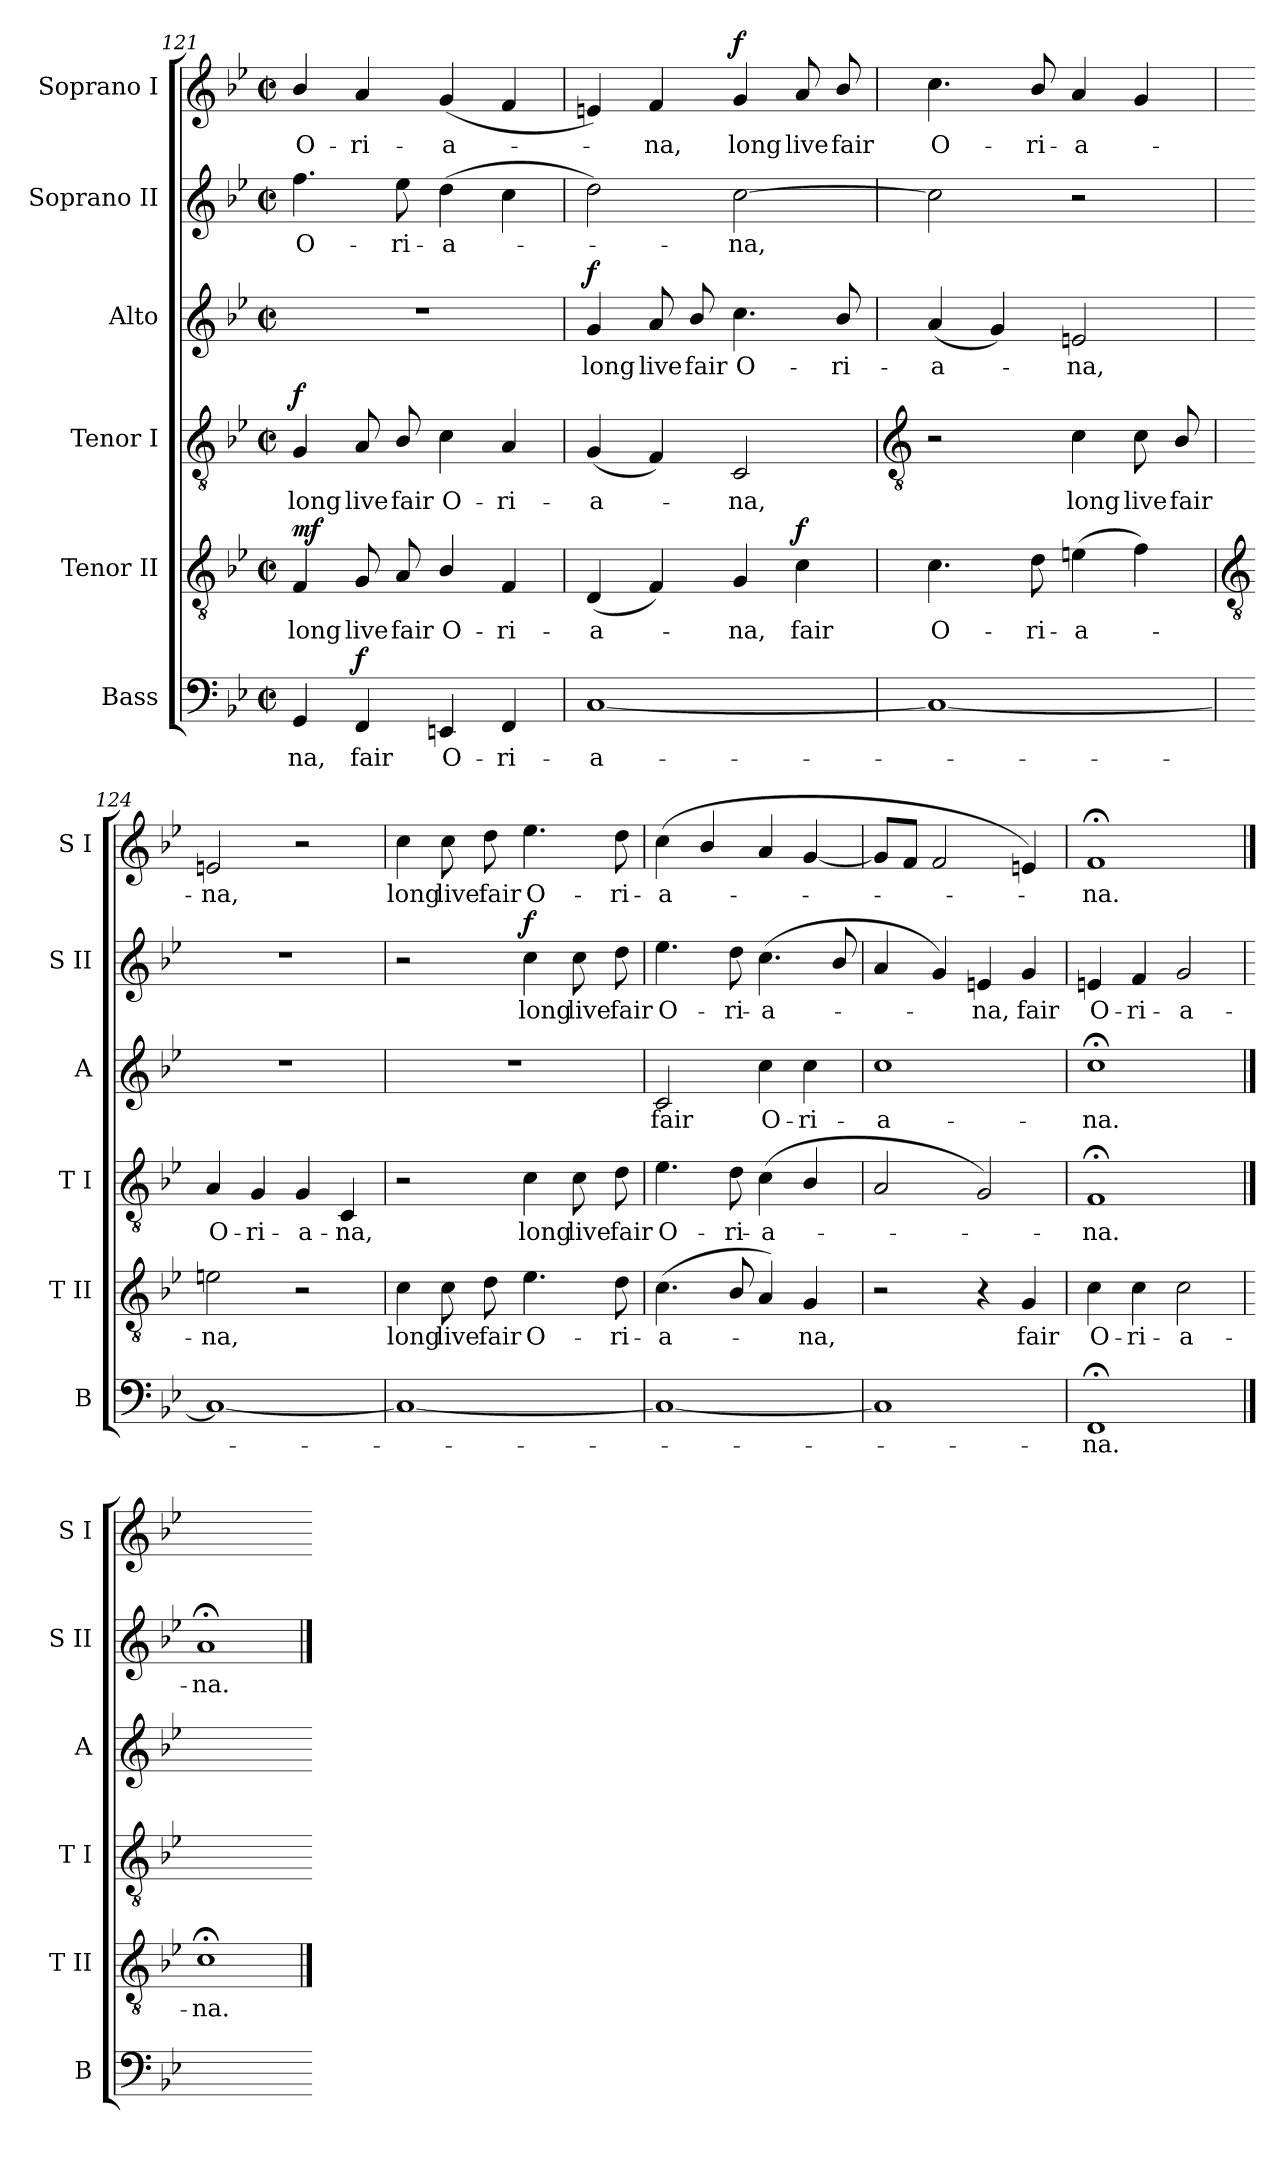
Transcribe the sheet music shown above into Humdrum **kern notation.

**kern	**text	**dynam	**kern	**text	**dynam	**kern	**text	**dynam	**kern	**text	**dynam	**kern	**text	**dynam	**kern	**text	**dynam
*part6	*part6	*part6	*part5	*part5	*part5	*part4	*part4	*part4	*part3	*part3	*part3	*part2	*part2	*part2	*part1	*part1	*part1
*staff6	*staff6	*staff6	*staff5	*staff5	*staff5	*staff4	*staff4	*staff4	*staff3	*staff3	*staff3	*staff2	*staff2	*staff2	*staff1	*staff1	*staff1
*I"Bass	*	*	*I"Tenor II	*	*	*I"Tenor I	*	*	*I"Alto	*	*	*I"Soprano II	*	*	*I"Soprano I	*	*
*I'B	*	*	*I'T II	*	*	*I'T I	*	*	*I'A	*	*	*I'S II	*	*	*I'S I	*	*
*clefF4	*	*	*clefGv2	*	*	*clefGv2	*	*	*clefG2	*	*	*clefG2	*	*	*clefG2	*	*
*k[b-e-]	*	*	*k[b-e-]	*	*	*k[b-e-]	*	*	*k[b-e-]	*	*	*k[b-e-]	*	*	*k[b-e-]	*	*
*B-:	*	*	*B-:	*	*	*B-:	*	*	*B-:	*	*	*B-:	*	*	*B-:	*	*
*M2/2	*	*	*M2/2	*	*	*M2/2	*	*	*M2/2	*	*	*M2/2	*	*	*M2/2	*	*
*met(c|)	*	*	*met(c|)	*	*	*met(c|)	*	*	*met(c|)	*	*	*met(c|)	*	*	*met(c|)	*	*
=121	=121	=121	=121	=121	=121	=121	=121	=121	=121	=121	=121	=121	=121	=121	=121	=121	=121
!	!LO:LY:b	!	!	!LO:LY:b	!LO:DY:b	!	!LO:LY:b	!LO:DY:b	!	!	!	!	!LO:LY:b	!	!	!LO:LY:b	!
4GG	na,	.	4F	long	mf	4G	long	f	1r	.	.	4.ff	O-	.	4b-/	O-	.
!	!LO:LY:b	!LO:DY:b	!	!LO:LY:b	!	!	!LO:LY:b	!	!	!	!	!	!	!	!	!LO:LY:b	!
4FF	fair	f	8G	live	.	8A	live	.	.	.	.	.	.	.	4a	-ri-	.
!	!	!	!	!LO:LY:b	!	!	!LO:LY:b	!	!	!	!	!	!LO:LY:b	!	!	!	!
.	.	.	8A	fair	.	8B-/	fair	.	.	.	.	8ee-	-ri-	.	.	.	.
!	!LO:LY:b	!	!	!LO:LY:b	!	!	!LO:LY:b	!	!	!	!	!	!LO:LY:b	!	!	!LO:LY:b	!
4EEn	O-	.	4B-/	O-	.	4c	O-	.	.	.	.	(>4dd	-a-	.	(<4g	-a-	.
!	!LO:LY:b	!	!	!LO:LY:b	!	!	!LO:LY:b	!	!	!	!	!	!	!	!	!	!
4FF	-ri-	.	4F	-ri-	.	4A	-ri-	.	.	.	.	4cc	.	.	4f	.	.
=122	=122	=122	=122	=122	=122	=122	=122	=122	=122	=122	=122	=122	=122	=122	=122	=122	=122
!	!LO:LY:b	!	!	!LO:LY:b	!	!	!LO:LY:b	!	!	!LO:LY:b	!LO:DY:b	!	!	!	!	!	!
[1C	-a-	.	(<4D	-a-	.	(<4G	-a-	.	4g	long	f	2dd)	.	.	4en)	.	.
!	!	!	!	!	!	!	!	!	!	!LO:LY:b	!	!	!	!	!	!LO:LY:b	!
.	.	.	4F)	.	.	4F)	.	.	8a	live	.	.	.	.	4f	na,	.
!	!	!	!	!	!	!	!	!	!	!LO:LY:b	!	!	!	!	!	!	!
.	.	.	.	.	.	.	.	.	8b-/	fair	.	.	.	.	.	.	.
!	!	!	!	!LO:LY:b	!	!	!LO:LY:b	!	!	!LO:LY:b	!	!	!LO:LY:b	!	!	!LO:LY:b	!LO:DY:b
.	.	.	4G	na,	.	2C	na,	.	4.cc	O-	.	[2cc	na,	.	4g	long	f
!	!	!	!	!LO:LY:b	!LO:DY:b	!	!	!	!	!	!	!	!	!	!	!LO:LY:b	!
.	.	.	4c	fair	f	.	.	.	.	.	.	.	.	.	8a	live	.
!	!	!	!	!	!	!	!	!	!	!LO:LY:b	!	!	!	!	!	!LO:LY:b	!
.	.	.	.	.	.	.	.	.	8b-/	-ri-	.	.	.	.	8b-/	fair	.
!!LO:LB:g=z
=123	=123	=123	=123	=123	=123	=123	=123	=123	=123	=123	=123	=123	=123	=123	=123	=123	=123
*	*	*	*	*	*	*clefGv2	*	*	*	*	*	*	*	*	*	*	*
!	!	!	!	!LO:LY:b	!	!	!	!	!	!LO:LY:b	!	!	!	!	!	!LO:LY:b	!
1C_	.	.	4.c	O-	.	2r	.	.	(<4a	-a-	.	2cc]	.	.	4.cc	O-	.
.	.	.	.	.	.	.	.	.	4g)	.	.	.	.	.	.	.	.
!	!	!	!	!LO:LY:b	!	!	!	!	!	!	!	!	!	!	!	!LO:LY:b	!
.	.	.	8d	-ri-	.	.	.	.	.	.	.	.	.	.	8b-/	-ri-	.
!	!	!	!	!LO:LY:b	!	!	!LO:LY:b	!	!	!LO:LY:b	!	!	!	!	!	!LO:LY:b	!
.	.	.	(>4en	-a-	.	4c	long	.	2en	na,	.	2r	.	.	4a	-a-	.
!	!	!	!	!	!	!	!LO:LY:b	!	!	!	!	!	!	!	!	!	!
.	.	.	4f)	.	.	8c	live	.	.	.	.	.	.	.	4g	.	.
!	!	!	!	!	!	!	!LO:LY:b	!	!	!	!	!	!	!	!	!	!
.	.	.	.	.	.	8B-/	fair	.	.	.	.	.	.	.	.	.	.
!!LO:LB:g=z
=124	=124	=124	=124	=124	=124	=124	=124	=124	=124	=124	=124	=124	=124	=124	=124	=124	=124
*	*	*	*clefGv2	*	*	*	*	*	*	*	*	*	*	*	*	*	*
!	!	!	!	!LO:LY:b	!	!	!LO:LY:b	!	!	!	!	!	!	!	!	!LO:LY:b	!
1C_	.	.	2en	na,	.	4A	O-	.	1r	.	.	1r	.	.	2en	na,	.
!	!	!	!	!	!	!	!LO:LY:b	!	!	!	!	!	!	!	!	!	!
.	.	.	.	.	.	4G	-ri-	.	.	.	.	.	.	.	.	.	.
!	!	!	!	!	!	!	!LO:LY:b	!	!	!	!	!	!	!	!	!	!
.	.	.	2r	.	.	4G	-a-	.	.	.	.	.	.	.	2r	.	.
!	!	!	!	!	!	!	!LO:LY:b	!	!	!	!	!	!	!	!	!	!
.	.	.	.	.	.	4C	-na,	.	.	.	.	.	.	.	.	.	.
=125	=125	=125	=125	=125	=125	=125	=125	=125	=125	=125	=125	=125	=125	=125	=125	=125	=125
!	!	!	!	!LO:LY:b	!	!	!	!	!	!	!	!	!	!	!	!LO:LY:b	!
1C_	.	.	4c	long	.	2r	.	.	1r	.	.	2r	.	.	4cc	long	.
!	!	!	!	!LO:LY:b	!	!	!	!	!	!	!	!	!	!	!	!LO:LY:b	!
.	.	.	8c	live	.	.	.	.	.	.	.	.	.	.	8cc	live	.
!	!	!	!	!LO:LY:b	!	!	!	!	!	!	!	!	!	!	!	!LO:LY:b	!
.	.	.	8d	fair	.	.	.	.	.	.	.	.	.	.	8dd	fair	.
!	!	!	!	!LO:LY:b	!	!	!LO:LY:b	!	!	!	!	!	!LO:LY:b	!LO:DY:b	!	!LO:LY:b	!
.	.	.	4.e-	O-	.	4c	long	.	.	.	.	4cc	long	f	4.ee-	O-	.
!	!	!	!	!	!	!	!LO:LY:b	!	!	!	!	!	!LO:LY:b	!	!	!	!
.	.	.	.	.	.	8c	live	.	.	.	.	8cc	live	.	.	.	.
!	!	!	!	!LO:LY:b	!	!	!LO:LY:b	!	!	!	!	!	!LO:LY:b	!	!	!LO:LY:b	!
.	.	.	8d	-ri-	.	8d	fair	.	.	.	.	8dd	fair	.	8dd	-ri-	.
=126	=126	=126	=126	=126	=126	=126	=126	=126	=126	=126	=126	=126	=126	=126	=126	=126	=126
!	!	!	!	!LO:LY:b	!	!	!LO:LY:b	!	!	!LO:LY:b	!	!	!LO:LY:b	!	!	!LO:LY:b	!
1C_	.	.	(<4.c	-a-	.	4.e-	O-	.	2c	fair	.	4.ee-	O-	.	(<4cc	-a-	.
.	.	.	.	.	.	.	.	.	.	.	.	.	.	.	4b-/	.	.
!	!	!	!	!	!	!	!LO:LY:b	!	!	!	!	!	!LO:LY:b	!	!	!	!
.	.	.	8B-/	.	.	8d	-ri-	.	.	.	.	8dd	-ri-	.	.	.	.
!	!	!	!	!	!	!	!LO:LY:b	!	!	!LO:LY:b	!	!	!LO:LY:b	!	!	!	!
.	.	.	4A)	.	.	(<4c	-a-	.	4cc	O-	.	(<4.cc	-a-	.	4a	.	.
!	!	!	!	!LO:LY:b	!	!	!	!	!	!LO:LY:b	!	!	!	!	!	!	!
.	.	.	4G	na,	.	4B-/	.	.	4cc	-ri-	.	.	.	.	[4g	.	.
.	.	.	.	.	.	.	.	.	.	.	.	8b-/	.	.	.	.	.
=127	=127	=127	=127	=127	=127	=127	=127	=127	=127	=127	=127	=127	=127	=127	=127	=127	=127
!	!	!	!	!	!	!	!	!	!	!LO:LY:b	!	!	!	!	!	!	!
1C]	.	.	2r	.	.	2A	.	.	1cc	-a-	.	4a	.	.	8gL]	.	.
.	.	.	.	.	.	.	.	.	.	.	.	.	.	.	8fJ	.	.
.	.	.	.	.	.	.	.	.	.	.	.	4g)	.	.	2f	.	.
!	!	!	!	!	!	!	!	!	!	!	!	!	!LO:LY:b	!	!	!	!
.	.	.	4r	.	.	2G)	.	.	.	.	.	4en	na,	.	.	.	.
!	!	!	!	!LO:LY:b	!	!	!	!	!	!	!	!	!LO:LY:b	!	!	!	!
.	.	.	4G	fair	.	.	.	.	.	.	.	4g	fair	.	4en)	.	.
=128	=128	=128	=128	=128	=128	=128	=128	=128	=128	=128	=128	=128	=128	=128	=128	=128	=128
!	!LO:LY:b	!	!	!LO:LY:b	!	!	!LO:LY:b	!	!	!LO:LY:b	!	!	!LO:LY:b	!	!	!LO:LY:b	!
1FF;<	na.	.	4c	O-	.	1F;<	na.	.	1cc;<	-na.	.	4en	O-	.	1f;<	na.	.
!	!	!	!	!LO:LY:b	!	!	!	!	!	!	!	!	!LO:LY:b	!	!	!	!
.	.	.	4c	-ri-	.	.	.	.	.	.	.	4f	-ri-	.	.	.	.
!	!	!	!	!LO:LY:b	!	!	!	!	!	!	!	!	!LO:LY:b	!	!	!	!
.	.	.	2c	-a-	.	.	.	.	.	.	.	2g	-a-	.	.	.	.
==	==	==	=	==	==	==	==	==	==	==	==	=	==	==	==	==	==
!	!	!	!	!LO:LY:b	!	!	!	!	!	!	!	!	!LO:LY:b	!	!	!	!
1ryy	.	.	1c;<	-na.	.	1ryy	.	.	1ryy	.	.	1a;<	-na.	.	1ryy	.	.
=	=	=	==	=	=	=	=	=	=	=	=	==	=	=	=	=	=
*-	*-	*-	*-	*-	*-	*-	*-	*-	*-	*-	*-	*-	*-	*-	*-	*-	*-
